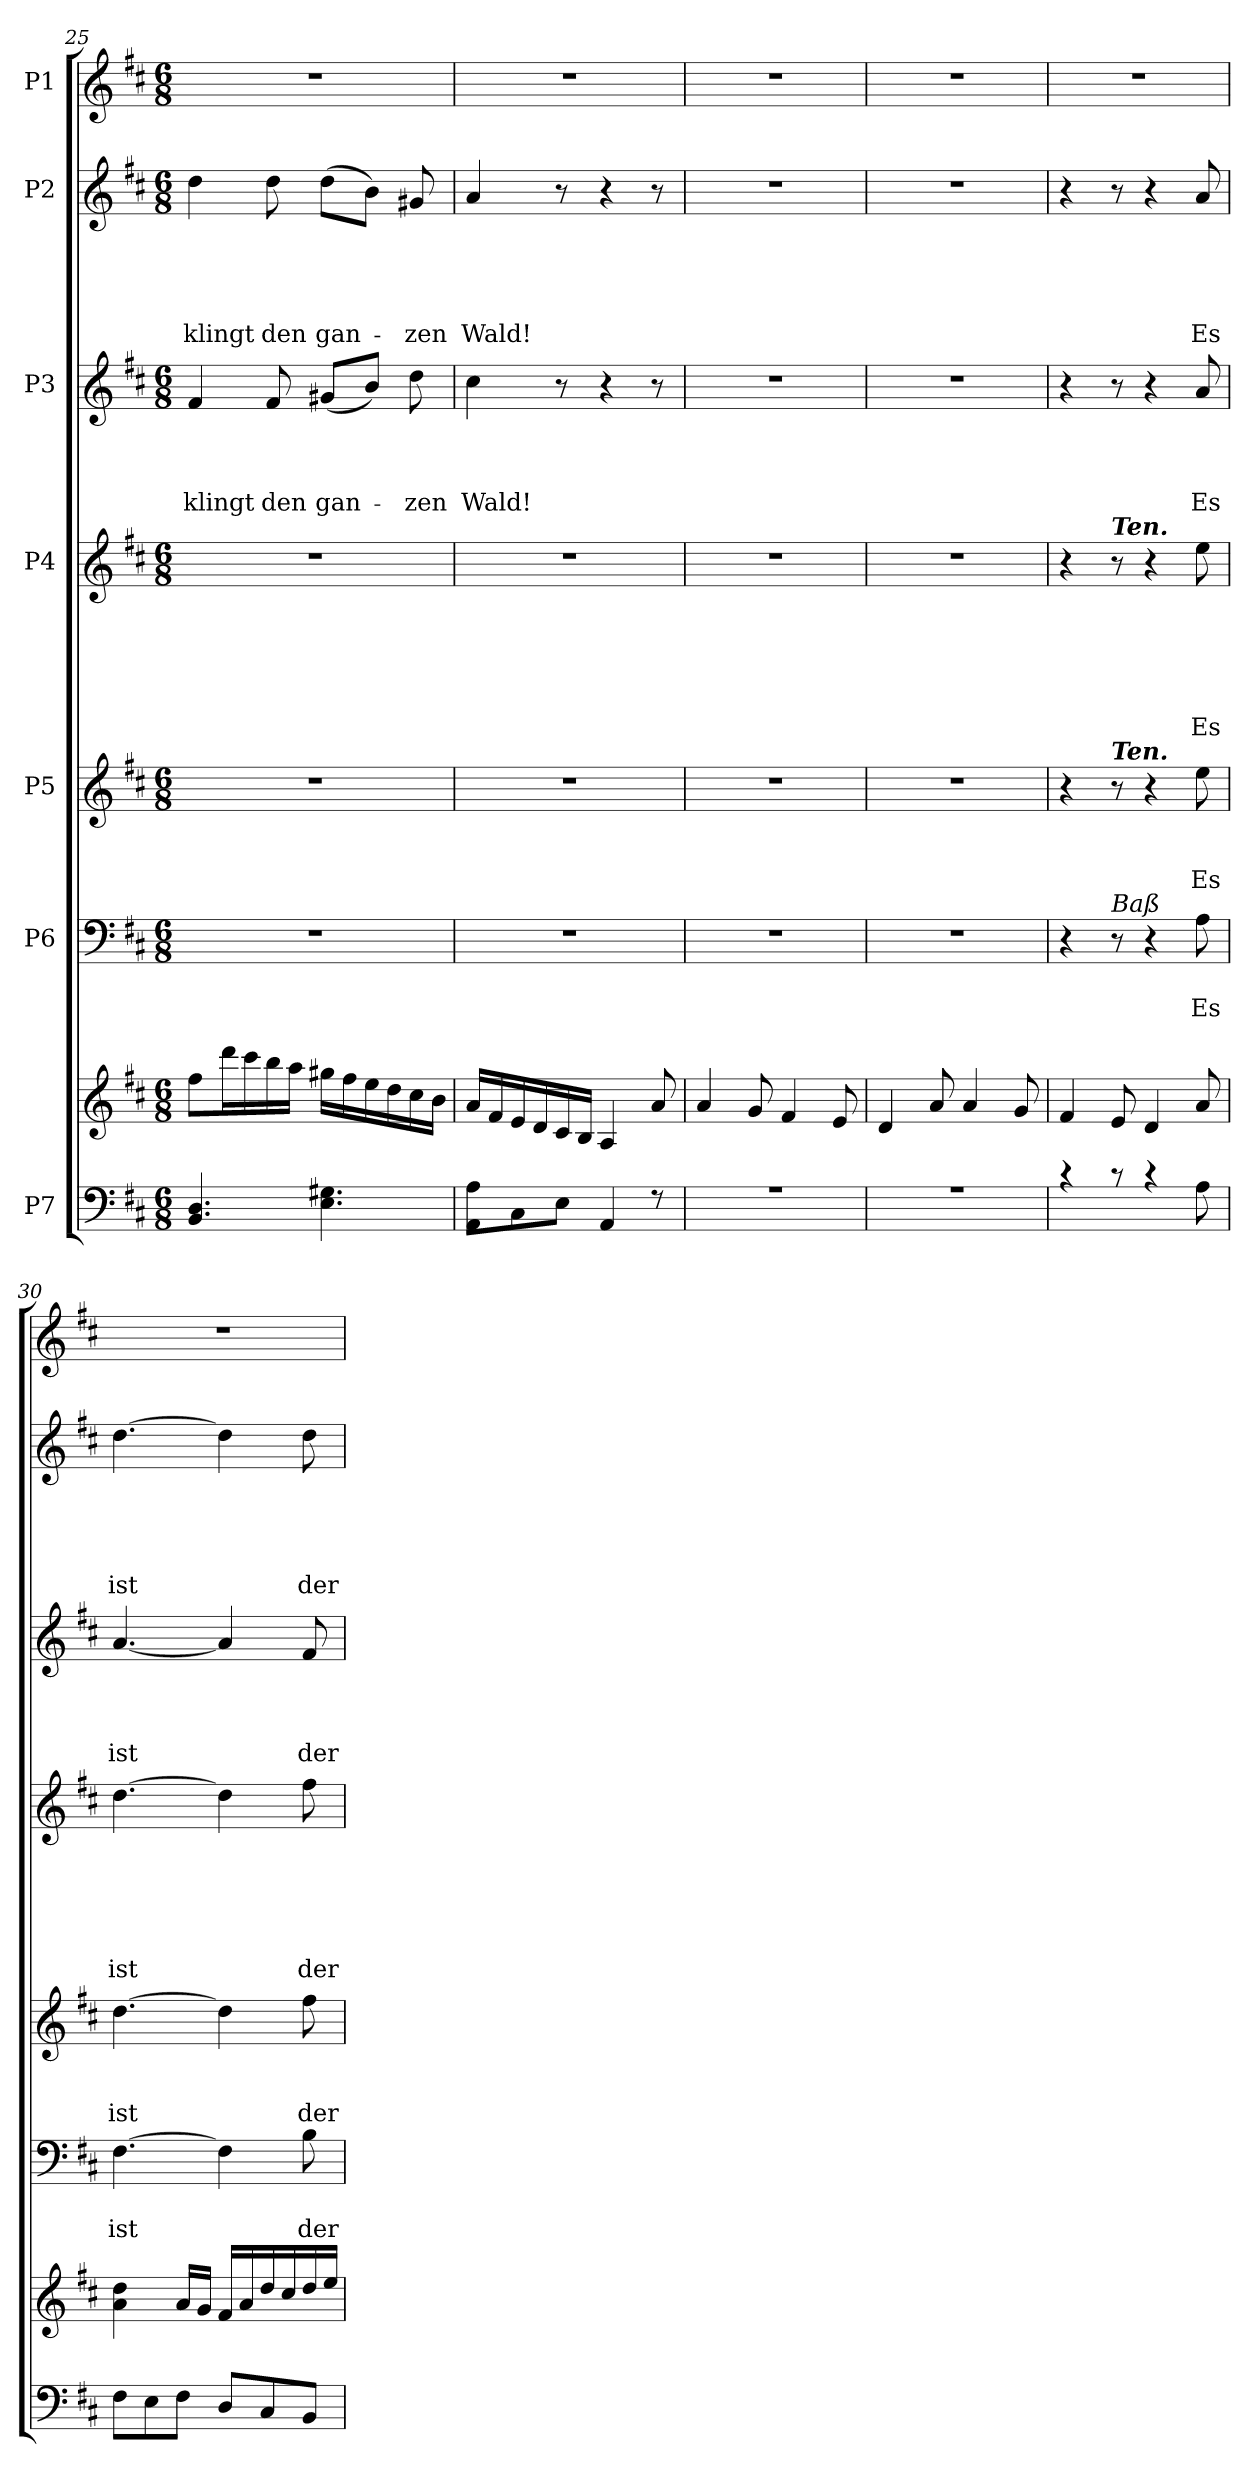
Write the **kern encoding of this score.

**kern	**kern	**kern	**text	**text	**kern	**text	**text	**text	**kern	**text	**text	**text	**text	**text	**text	**kern	**text	**text	**text	**text	**kern	**text	**text	**text	**text	**text	**kern
*part7	*part7	*part6	*part6	*part6	*part5	*part5	*part5	*part5	*part4	*part4	*part4	*part4	*part4	*part4	*part4	*part3	*part3	*part3	*part3	*part3	*part2	*part2	*part2	*part2	*part2	*part2	*part1
*staff8	*staff7	*staff6	*staff6	*staff6	*staff5	*staff5	*staff5	*staff5	*staff4	*staff4	*staff4	*staff4	*staff4	*staff4	*staff4	*staff3	*staff3	*staff3	*staff3	*staff3	*staff2	*staff2	*staff2	*staff2	*staff2	*staff2	*staff1
*I"P7	*	*I"P6	*	*	*I"P5	*	*	*	*I"P4	*	*	*	*	*	*	*I"P3	*	*	*	*	*I"P2	*	*	*	*	*	*I"P1
*clefF4	*clefG2	*clefF4	*	*	*clefG2	*	*	*	*clefG2	*	*	*	*	*	*	*clefG2	*	*	*	*	*clefG2	*	*	*	*	*	*clefG2
*	*	*	*	*	*ITrd7c12	*	*	*	*ITrd7c12	*	*	*	*	*	*	*	*	*	*	*	*	*	*	*	*	*	*ITrd7c12
*k[f#c#]	*k[f#c#]	*k[f#c#]	*	*	*k[f#c#]	*	*	*	*k[f#c#]	*	*	*	*	*	*	*k[f#c#]	*	*	*	*	*k[f#c#]	*	*	*	*	*	*k[f#c#]
*D:	*D:	*D:	*	*	*D:	*	*	*	*D:	*	*	*	*	*	*	*D:	*	*	*	*	*D:	*	*	*	*	*	*D:
*M6/8	*M6/8	*M6/8	*	*	*M6/8	*	*	*	*M6/8	*	*	*	*	*	*	*M6/8	*	*	*	*	*M6/8	*	*	*	*	*	*M6/8
=25	=25	=25	=25	=25	=25	=25	=25	=25	=25	=25	=25	=25	=25	=25	=25	=25	=25	=25	=25	=25	=25	=25	=25	=25	=25	=25	=25
*^	*^	*	*	*	*	*	*	*	*	*	*	*	*	*	*	*	*	*	*	*	*	*	*	*	*	*	*
!	!	!	!	!LO:N:vis=1	!	!	!LO:N:vis=1	!	!	!	!LO:N:vis=1	!	!	!	!	!	!	!	!	!	!	!LO:LY:b	!	!	!	!	!	!LO:LY:b	!LO:N:vis=1
4.BB/ 4.D/	2.ryy	2.ryy	8ff#\L	2.r	.	.	2.r	.	.	.	2.r	.	.	.	.	.	.	4f#/	.	.	.	-klingt	4dd\	.	.	.	.	-klingt	2.r
.	.	.	16ddd\L	.	.	.	.	.	.	.	.	.	.	.	.	.	.	.	.	.	.	.	.	.	.	.	.	.	.
.	.	.	16ccc#\	.	.	.	.	.	.	.	.	.	.	.	.	.	.	.	.	.	.	.	.	.	.	.	.	.	.
!	!	!	!	!	!	!	!	!	!	!	!	!	!	!	!	!	!	!	!	!	!	!LO:LY:b	!	!	!	!	!	!LO:LY:b	!
.	.	.	16bb\	.	.	.	.	.	.	.	.	.	.	.	.	.	.	8f#/	.	.	.	den	8dd\	.	.	.	.	den	.
.	.	.	16aa\JJ	.	.	.	.	.	.	.	.	.	.	.	.	.	.	.	.	.	.	.	.	.	.	.	.	.	.
!	!	!	!	!	!	!	!	!	!	!	!	!	!	!	!	!	!	!	!	!	!	!LO:LY:b	!	!	!	!	!	!LO:LY:b	!
4.E\ 4.G#X\	.	.	16gg#X\LL	.	.	.	.	.	.	.	.	.	.	.	.	.	.	(<8g#X/L	.	.	.	gan-	(>8dd\L	.	.	.	.	gan-	.
.	.	.	16ff#\	.	.	.	.	.	.	.	.	.	.	.	.	.	.	.	.	.	.	.	.	.	.	.	.	.	.
.	.	.	16ee\	.	.	.	.	.	.	.	.	.	.	.	.	.	.	8b/J)	.	.	.	.	8b\J)	.	.	.	.	.	.
.	.	.	16dd\	.	.	.	.	.	.	.	.	.	.	.	.	.	.	.	.	.	.	.	.	.	.	.	.	.	.
!	!	!	!	!	!	!	!	!	!	!	!	!	!	!	!	!	!	!	!	!	!	!LO:LY:b	!	!	!	!	!	!LO:LY:b	!
.	.	.	16cc#\	.	.	.	.	.	.	.	.	.	.	.	.	.	.	8dd\	.	.	.	-zen	8g#X/	.	.	.	.	-zen	.
.	.	.	16b\JJ	.	.	.	.	.	.	.	.	.	.	.	.	.	.	.	.	.	.	.	.	.	.	.	.	.	.
=26	=26	=26	=26	=26	=26	=26	=26	=26	=26	=26	=26	=26	=26	=26	=26	=26	=26	=26	=26	=26	=26	=26	=26	=26	=26	=26	=26	=26	=26
!	!	!	!	!LO:N:vis=1	!	!	!LO:N:vis=1	!	!	!	!LO:N:vis=1	!	!	!	!	!	!	!	!	!	!	!LO:LY:b	!	!	!	!	!	!LO:LY:b	!LO:N:vis=1
8AA\ 8A\L	2.ryy	2.ryy	16a/LL	2.r	.	.	2.r	.	.	.	2.r	.	.	.	.	.	.	4cc#\	.	.	.	Wald!	4a/	.	.	.	.	Wald!	2.r
.	.	.	16f#/	.	.	.	.	.	.	.	.	.	.	.	.	.	.	.	.	.	.	.	.	.	.	.	.	.	.
8C#\	.	.	16e/	.	.	.	.	.	.	.	.	.	.	.	.	.	.	.	.	.	.	.	.	.	.	.	.	.	.
.	.	.	16d/	.	.	.	.	.	.	.	.	.	.	.	.	.	.	.	.	.	.	.	.	.	.	.	.	.	.
8E\J	.	.	16c#/	.	.	.	.	.	.	.	.	.	.	.	.	.	.	8r	.	.	.	.	8r	.	.	.	.	.	.
.	.	.	16B/JJ	.	.	.	.	.	.	.	.	.	.	.	.	.	.	.	.	.	.	.	.	.	.	.	.	.	.
4AA/	.	.	4A/	.	.	.	.	.	.	.	.	.	.	.	.	.	.	4r	.	.	.	.	4r	.	.	.	.	.	.
8r	.	.	8a/	.	.	.	.	.	.	.	.	.	.	.	.	.	.	8r	.	.	.	.	8r	.	.	.	.	.	.
=27	=27	=27	=27	=27	=27	=27	=27	=27	=27	=27	=27	=27	=27	=27	=27	=27	=27	=27	=27	=27	=27	=27	=27	=27	=27	=27	=27	=27	=27
!LO:N:vis=1	!	!	!	!LO:N:vis=1	!	!	!LO:N:vis=1	!	!	!	!LO:N:vis=1	!	!	!	!	!	!	!LO:N:vis=1	!	!	!	!	!LO:N:vis=1	!	!	!	!	!	!LO:N:vis=1
2.r	2.ryy	2.ryy	4a/	2.r	.	.	2.r	.	.	.	2.r	.	.	.	.	.	.	2.r	.	.	.	.	2.r	.	.	.	.	.	2.r
.	.	.	8g/	.	.	.	.	.	.	.	.	.	.	.	.	.	.	.	.	.	.	.	.	.	.	.	.	.	.
.	.	.	4f#/	.	.	.	.	.	.	.	.	.	.	.	.	.	.	.	.	.	.	.	.	.	.	.	.	.	.
.	.	.	8e/	.	.	.	.	.	.	.	.	.	.	.	.	.	.	.	.	.	.	.	.	.	.	.	.	.	.
=28	=28	=28	=28	=28	=28	=28	=28	=28	=28	=28	=28	=28	=28	=28	=28	=28	=28	=28	=28	=28	=28	=28	=28	=28	=28	=28	=28	=28	=28
!LO:N:vis=1	!	!	!	!LO:N:vis=1	!	!	!LO:N:vis=1	!	!	!	!LO:N:vis=1	!	!	!	!	!	!	!LO:N:vis=1	!	!	!	!	!LO:N:vis=1	!	!	!	!	!	!LO:N:vis=1
2.r	2.ryy	2.ryy	4d/	2.r	.	.	2.r	.	.	.	2.r	.	.	.	.	.	.	2.r	.	.	.	.	2.r	.	.	.	.	.	2.r
.	.	.	8a/	.	.	.	.	.	.	.	.	.	.	.	.	.	.	.	.	.	.	.	.	.	.	.	.	.	.
.	.	.	4a/	.	.	.	.	.	.	.	.	.	.	.	.	.	.	.	.	.	.	.	.	.	.	.	.	.	.
.	.	.	8g/	.	.	.	.	.	.	.	.	.	.	.	.	.	.	.	.	.	.	.	.	.	.	.	.	.	.
!!LO:PB:g=z
=29	=29	=29	=29	=29	=29	=29	=29	=29	=29	=29	=29	=29	=29	=29	=29	=29	=29	=29	=29	=29	=29	=29	=29	=29	=29	=29	=29	=29	=29
!	!	!	!	!	!	!	!	!	!	!	!	!	!	!	!	!	!	!	!	!	!	!	!	!	!	!	!	!	!LO:N:vis=1
4r	2.ryy	2.ryy	4f#/	4r	.	.	4r	.	.	.	4r	.	.	.	.	.	.	4r	.	.	.	.	4r	.	.	.	.	.	2.r
!	!	!	!	!	!	!	!	!	!	!	!LO:TX:a:Bi:t=Ten.	!	!	!	!	!	!	!	!	!	!	!	!	!	!	!	!	!	!
!	!	!	!	!	!	!	!LO:TX:a:Bi:t=Ten.	!	!	!	!	!	!	!	!	!	!	!	!	!	!	!	!	!	!	!	!	!	!
!	!	!	!	!LO:TX:a:i:t=Baß	!	!	!	!	!	!	!	!	!	!	!	!	!	!	!	!	!	!	!	!	!	!	!	!	!
8r	.	.	8e/	8r	.	.	8r	.	.	.	8r	.	.	.	.	.	.	8r	.	.	.	.	8r	.	.	.	.	.	.
4r	.	.	4d/	4r	.	.	4r	.	.	.	4r	.	.	.	.	.	.	4r	.	.	.	.	4r	.	.	.	.	.	.
!	!	!	!	!	!	!LO:LY:b	!	!	!	!LO:LY:b	!	!	!	!	!	!	!LO:LY:b	!	!	!	!	!LO:LY:b	!	!	!	!	!	!LO:LY:b	!
8A\	.	.	8a/	8A\	.	Es	8e\	.	.	Es	8e\	.	.	.	.	.	Es	8a/	.	.	.	Es	8a/	.	.	.	.	Es	.
=30	=30	=30	=30	=30	=30	=30	=30	=30	=30	=30	=30	=30	=30	=30	=30	=30	=30	=30	=30	=30	=30	=30	=30	=30	=30	=30	=30	=30	=30
!	!	!	!	!	!	!LO:LY:b	!	!	!	!LO:LY:b	!	!	!	!	!	!	!LO:LY:b	!	!	!	!	!LO:LY:b	!	!	!	!	!	!LO:LY:b	!LO:N:vis=1
8F#\L	2.ryy	2.ryy	4a\ 4dd\	[>4.F#\	.	ist	[>4.d\	.	.	ist	[>4.d\	.	.	.	.	.	ist	[<4.a/	.	.	.	ist	[>4.dd\	.	.	.	.	ist	2.r
8E\	.	.	.	.	.	.	.	.	.	.	.	.	.	.	.	.	.	.	.	.	.	.	.	.	.	.	.	.	.
8F#\J	.	.	16a/LL	.	.	.	.	.	.	.	.	.	.	.	.	.	.	.	.	.	.	.	.	.	.	.	.	.	.
.	.	.	16g/JJ	.	.	.	.	.	.	.	.	.	.	.	.	.	.	.	.	.	.	.	.	.	.	.	.	.	.
8D/L	.	.	16f#/LL	4F#\]	.	.	4d\]	.	.	.	4d\]	.	.	.	.	.	.	4a/]	.	.	.	.	4dd\]	.	.	.	.	.	.
.	.	.	16a/	.	.	.	.	.	.	.	.	.	.	.	.	.	.	.	.	.	.	.	.	.	.	.	.	.	.
8C#/	.	.	16dd/	.	.	.	.	.	.	.	.	.	.	.	.	.	.	.	.	.	.	.	.	.	.	.	.	.	.
.	.	.	16cc#/	.	.	.	.	.	.	.	.	.	.	.	.	.	.	.	.	.	.	.	.	.	.	.	.	.	.
!	!	!	!	!	!	!LO:LY:b	!	!	!	!LO:LY:b	!	!	!	!	!	!	!LO:LY:b	!	!	!	!	!LO:LY:b	!	!	!	!	!	!LO:LY:b	!
8BB/J	.	.	16dd/	8B\	.	der	8f#\	.	.	der	8f#\	.	.	.	.	.	der	8f#/	.	.	.	der	8dd\	.	.	.	.	der	.
.	.	.	16ee/JJ	.	.	.	.	.	.	.	.	.	.	.	.	.	.	.	.	.	.	.	.	.	.	.	.	.	.
*v	*v	*	*	*	*	*	*	*	*	*	*	*	*	*	*	*	*	*	*	*	*	*	*	*	*	*	*	*	*
*	*v	*v	*	*	*	*	*	*	*	*	*	*	*	*	*	*	*	*	*	*	*	*	*	*	*	*	*	*
=	=	=	=	=	=	=	=	=	=	=	=	=	=	=	=	=	=	=	=	=	=	=	=	=	=	=	=
*-	*-	*-	*-	*-	*-	*-	*-	*-	*-	*-	*-	*-	*-	*-	*-	*-	*-	*-	*-	*-	*-	*-	*-	*-	*-	*-	*-
